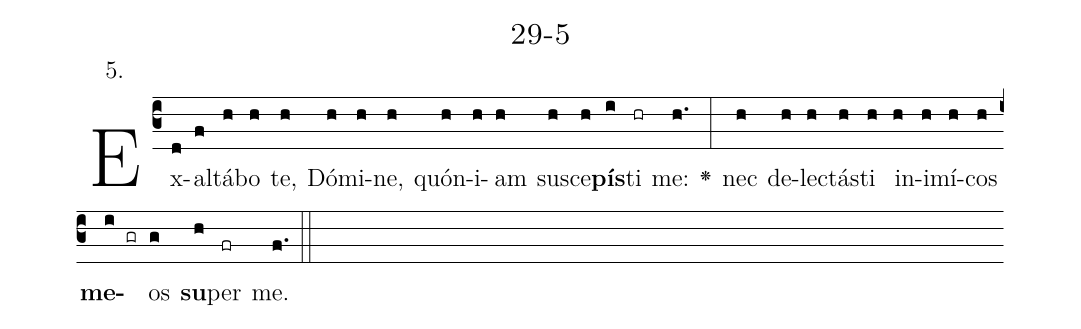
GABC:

name: 29-5;
annotation: 5.;
%%
(c3)Ex(d)al(f)tá(h)bo(h) te,(h) Dó(h)mi(h)ne,(h) quón(h)i(h)am(h) su(h)sce(h)<b>pís</b>(i)ti(hr) me:(h.) <v>\greheightstar</v>(:) nec(h) de(h)lec(h)tás(h)ti(h) in(h)i(h)mí(h)cos(h) <b>me</b>(i gr)os(g) <b>su</b>(h)per(fr) me.(f.) (::)


%E(h) u(h) o(i) u(g) a(h) e.(f.) (::)
